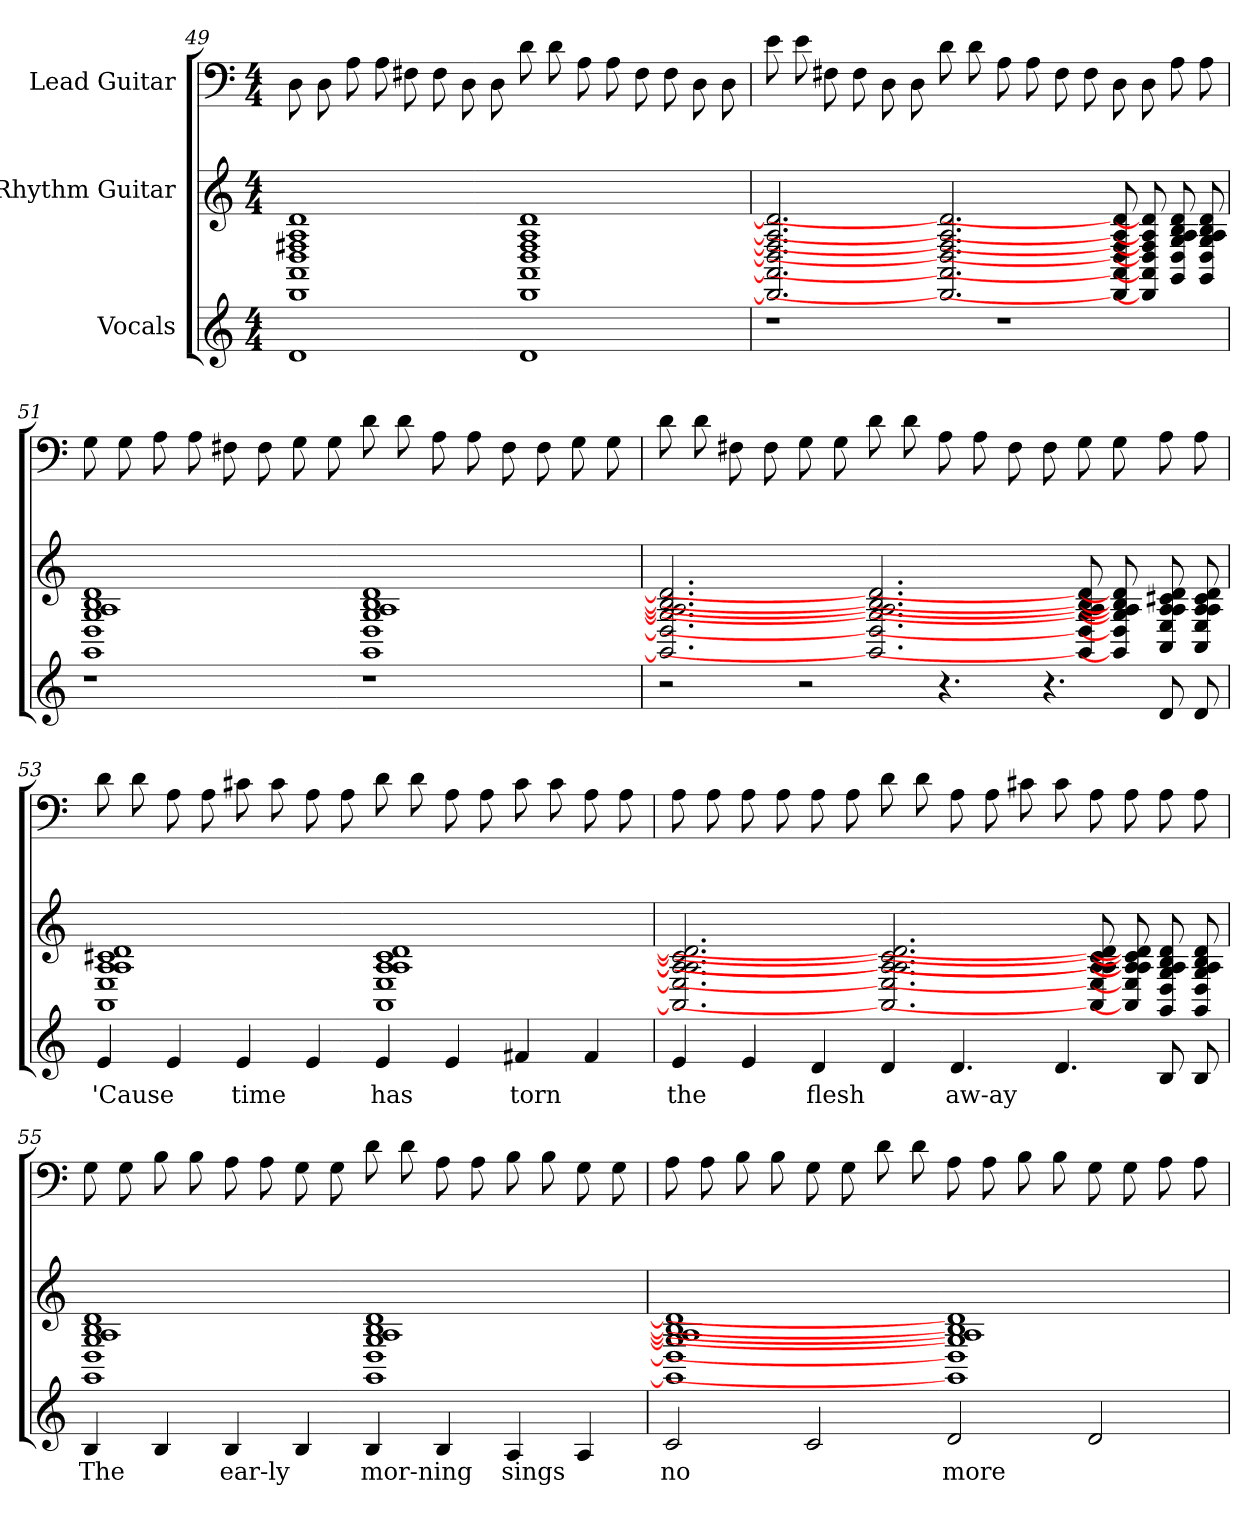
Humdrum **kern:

**kern	**text	**kern	**kern
*part3	*part3	*part2	*part1
*staff3	*staff3	*staff2	*staff1
*I"Vocals	*	*I"Rhythm Guitar	*I"Lead Guitar
*	*	*	*
*k[]	*	*k[]	*k[]
*M4/4	*	*M4/4	*M4/4
=49	=49	=49	=49
1d	.	1d 1A 1F# 1D 1AA 1DD	8D
.	.	.	8D
.	.	.	8A
.	.	.	8A
.	.	.	8F#
.	.	.	8F#
.	.	.	8D
.	.	.	8D
1d	.	1d 1A 1F# 1D 1AA 1DD	8d
.	.	.	8d
.	.	.	8A
.	.	.	8A
.	.	.	8F#
.	.	.	8F#
.	.	.	8D
.	.	.	8D
=50	=50	=50	=50
1r	.	2.d] 2.A] 2.F#] 2.D] 2.AA] 2.DD]	8e
.	.	.	8e
.	.	.	8F#
.	.	.	8F#
.	.	.	8D
.	.	.	8D
.	.	2.d] 2.A] 2.F#] 2.D] 2.AA] 2.DD]	8d
.	.	.	8d
1r	.	.	8A
.	.	.	8A
.	.	.	8F#
.	.	.	8F#
.	.	8d] 8A] 8F#] 8D] 8AA] 8DD]	8D
.	.	8d] 8A] 8F#] 8D] 8AA] 8DD]	8D
.	.	8d 8A 8B 8G 8D 8GG	8A
.	.	8d 8A 8B 8G 8D 8GG	8A
=51	=51	=51	=51
1r	.	1d 1A 1B 1G 1D 1GG	8G
.	.	.	8G
.	.	.	8A
.	.	.	8A
.	.	.	8F#
.	.	.	8F#
.	.	.	8G
.	.	.	8G
1r	.	1d 1A 1B 1G 1D 1GG	8d
.	.	.	8d
.	.	.	8A
.	.	.	8A
.	.	.	8F#
.	.	.	8F#
.	.	.	8G
.	.	.	8G
=52	=52	=52	=52
2r	.	2.d] 2.A] 2.B] 2.G] 2.D] 2.GG]	8d
.	.	.	8d
.	.	.	8F#
.	.	.	8F#
2r	.	.	8G
.	.	.	8G
.	.	2.d] 2.A] 2.B] 2.G] 2.D] 2.GG]	8d
.	.	.	8d
4.r	.	.	8A
.	.	.	8A
.	.	.	8F#
4.r	.	.	8F#
.	.	8d] 8A] 8B] 8G] 8D] 8GG]	8G
.	.	8d] 8A] 8B] 8G] 8D] 8GG]	8G
8d	.	8d 8A 8c# 8A 8E 8AA	8A
8d	.	8d 8A 8c# 8A 8E 8AA	8A
=53	=53	=53	=53
4e	'Cause	1d 1A 1c# 1A 1E 1AA	8d
.	.	.	8d
4e	.	.	8A
.	.	.	8A
4e	time	.	8c#
.	.	.	8c#
4e	.	.	8A
.	.	.	8A
4e	has	1d 1A 1c# 1A 1E 1AA	8d
.	.	.	8d
4e	.	.	8A
.	.	.	8A
4f#	torn	.	8c#
.	.	.	8c#
4f#	.	.	8A
.	.	.	8A
=54	=54	=54	=54
4e	the	2.d] 2.A] 2.c#] 2.A] 2.E] 2.AA]	8A
.	.	.	8A
4e	.	.	8A
.	.	.	8A
4d	flesh	.	8A
.	.	.	8A
4d	.	2.d] 2.A] 2.c#] 2.A] 2.E] 2.AA]	8d
.	.	.	8d
4.d	aw-ay	.	8A
.	.	.	8A
.	.	.	8c#
4.d	.	.	8c#
.	.	8d] 8A] 8c#] 8A] 8E] 8AA]	8A
.	.	8d] 8A] 8c#] 8A] 8E] 8AA]	8A
8B	.	8d 8A 8B 8G 8D 8GG	8A
8B	.	8d 8A 8B 8G 8D 8GG	8A
=55	=55	=55	=55
4B	The	1d 1A 1B 1G 1D 1GG	8G
.	.	.	8G
4B	.	.	8B
.	.	.	8B
4B	ear-ly	.	8A
.	.	.	8A
4B	.	.	8G
.	.	.	8G
4B	mor-ning	1d 1A 1B 1G 1D 1GG	8d
.	.	.	8d
4B	.	.	8A
.	.	.	8A
4A	sings	.	8B
.	.	.	8B
4A	.	.	8G
.	.	.	8G
=56	=56	=56	=56
2c	no	1d] 1A] 1B] 1G] 1D] 1GG]	8A
.	.	.	8A
.	.	.	8B
.	.	.	8B
2c	.	.	8G
.	.	.	8G
.	.	.	8d
.	.	.	8d
2d	more	1d] 1A] 1B] 1G] 1D] 1GG]	8A
.	.	.	8A
.	.	.	8B
.	.	.	8B
2d	.	.	8G
.	.	.	8G
.	.	.	8A
.	.	.	8A
=	=	=	=
*-	*-	*-	*-
